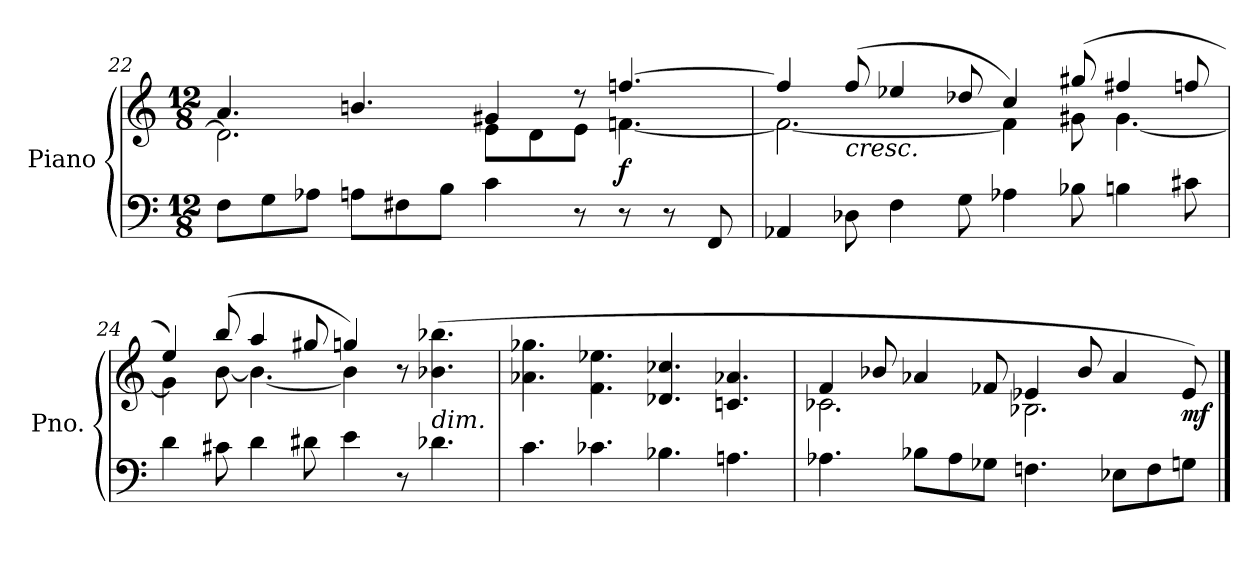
**kern	**kern	**dynam
*part1	*part1	*part1
*staff2	*staff1	*staff1/2
*I"Piano	*	*
*I'Pno.	*	*
*clefF4	*clefG2	*
*k[]	*k[]	*
*M12/8	*M12/8	*
=22	=22	=22
*	*^	*
8F\L	4.a/	2.d\]	.
8G\	.	.	.
8A-X\J	.	.	.
8An\L	4.bn/	.	.
8F#X\	.	.	.
8B\J	.	.	.
4c\	4g#X/	8e\L	.
.	.	8d\	.
8r	8r	8e\J	.
!	!	!	!LO:DY:b
8r	[4.ffn/	[4.fn\	f
8r	.	.	.
8FF/	.	.	.
=23	=23	=23	=23
4AA-X/	4ff/]	2.f\_	.
!	!LO:TX:b:i:t=cresc.	!	!
8D-X\	(>8ff/	.	.
4F\	4ee-X/	.	.
8G\	8dd-X/	.	.
4A-X\	4cc/)	4f\]	.
8B-X\	(>8gg#X/	8g#X\	.
4Bn\	4ff#X/	[4.g#\	.
8c#X\	8ffn/	.	.
!!LO:LB:g=z	!!
=24	=24	=24	=24
4d\	4ee/)	4g#\]	.
8c#X\	(>8bb/	[8b\	.
4d\	4aa/	4.b\_	.
8d#X\	8gg#X/	.	.
4e\	4ggn/)	4b\]	.
8r	8r	2ryy	.
!	!LO:TX:b:i:t=dim.	!	!
4.d-X\	(>4.b-X\ 4.bb-X\	.	.
*	*v	*v	*
=25	=25	=25
4.c\	4.a-X\ 4.gg-X\	.
4.c-X\	4.f\ 4.ee-X\	.
4.B-X\	4.d-X/ 4.cc-X/	.
4.An\	4.cn/ 4.a-X/	.
=26	=26	=26
*	*^	*
4.A-X\	4f/	2.c-X\	.
.	8b-X/	.	.
8B-X\L	4a-X/	.	.
8A-\	.	.	.
8G-X\J	8f-X/	.	.
4.Fn\	4e-X/	2.B-X\	.
.	8b-/	.	.
8E-X\L	4a-/	.	.
8F\	.	.	.
!	!	!	!LO:DY:b
8Gn\J	8e-/)	.	mf
*	*v	*v	*
==	==	==
*-	*-	*-
